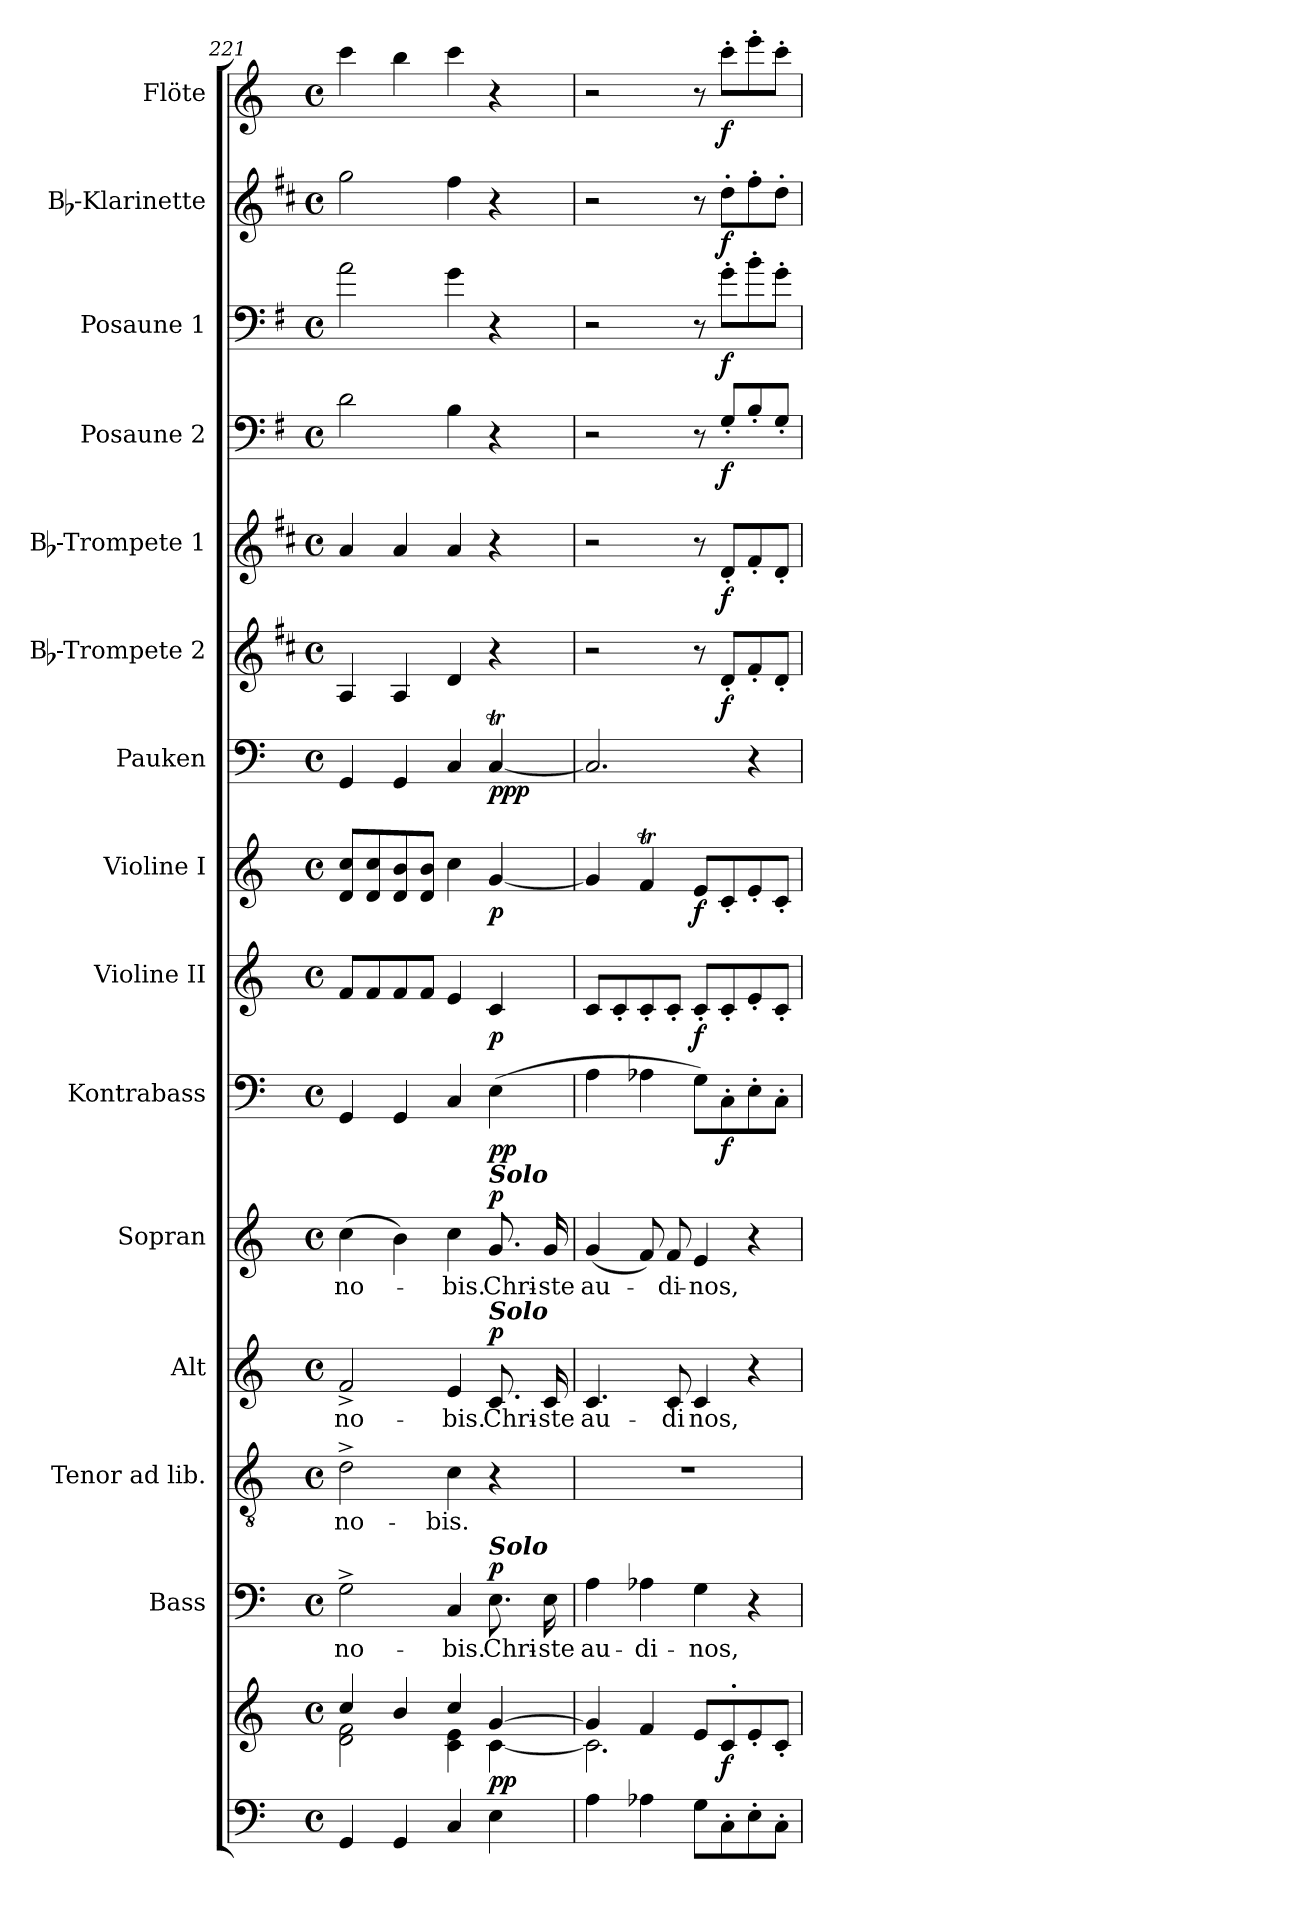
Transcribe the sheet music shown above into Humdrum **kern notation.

**kern	**kern	**dynam	**kern	**text	**dynam	**kern	**text	**kern	**text	**dynam	**kern	**text	**dynam	**kern	**dynam	**kern	**dynam	**kern	**dynam	**kern	**dynam	**kern	**dynam	**kern	**dynam	**kern	**dynam	**kern	**dynam	**kern	**dynam	**kern	**dynam
*part15	*part15	*part15	*part14	*part14	*part14	*part13	*part13	*part12	*part12	*part12	*part11	*part11	*part11	*part10	*part10	*part9	*part9	*part8	*part8	*part7	*part7	*part6	*part6	*part5	*part5	*part4	*part4	*part3	*part3	*part2	*part2	*part1	*part1
*staff16	*staff15	*staff15/16	*staff14	*staff14	*staff14	*staff13	*staff13	*staff12	*staff12	*staff12	*staff11	*staff11	*staff11	*staff10	*staff10	*staff9	*staff9	*staff8	*staff8	*staff7	*staff7	*staff6	*staff6	*staff5	*staff5	*staff4	*staff4	*staff3	*staff3	*staff2	*staff2	*staff1	*staff1
*	*	*	*I"Bass	*	*	*I"Tenor ad lib.	*	*I"Alt	*	*	*I"Sopran	*	*	*I"Kontrabass	*	*I"Violine II	*	*I"Violine I	*	*I"Pauken	*	*I"Bb-Trompete 2	*	*I"Bb-Trompete 1	*	*I"Posaune 2	*	*I"Posaune 1	*	*I"Bb-Klarinette	*	*I"Flöte	*
*	*	*	*I'B.	*	*	*I'T.	*	*I'A.	*	*	*I'S.	*	*	*I'Kb.	*	*I'Vl. II	*	*I'Vl. I	*	*I'Pk.	*	*I'Bb Trp. 2	*	*I'Bb Trp. 1	*	*I'Pos. 2	*	*I'Pos. 1	*	*I'Bb Kl.	*	*I'Fl.	*
!!LO:PB:g=z
*clefF4	*clefG2	*	*clefF4	*	*	*clefGv2	*	*clefG2	*	*	*clefG2	*	*	*clefF4	*	*clefG2	*	*clefG2	*	*clefF4	*	*clefG2	*	*clefG2	*	*clefF4	*	*clefF4	*	*clefG2	*	*clefG2	*
*	*	*	*	*	*	*	*	*	*	*	*	*	*	*ITrd7c12	*	*	*	*	*	*	*	*ITrd1c2	*	*ITrd1c2	*	*ITrd4c7	*	*ITrd4c7	*	*ITrd1c2	*	*	*
*k[]	*k[]	*	*k[]	*	*	*k[]	*	*k[]	*	*	*k[]	*	*	*k[]	*	*k[]	*	*k[]	*	*k[]	*	*k[]	*	*k[]	*	*k[]	*	*k[]	*	*k[]	*	*k[]	*
*C:	*C:	*	*C:	*	*	*C:	*	*C:	*	*	*C:	*	*	*C:	*	*C:	*	*C:	*	*C:	*	*C:	*	*C:	*	*C:	*	*C:	*	*C:	*	*C:	*
*M4/4	*M4/4	*	*M4/4	*	*	*M4/4	*	*M4/4	*	*	*M4/4	*	*	*M4/4	*	*M4/4	*	*M4/4	*	*M4/4	*	*M4/4	*	*M4/4	*	*M4/4	*	*M4/4	*	*M4/4	*	*M4/4	*
*met(c)	*met(c)	*	*met(c)	*	*	*met(c)	*	*met(c)	*	*	*met(c)	*	*	*met(c)	*	*met(c)	*	*met(c)	*	*met(c)	*	*met(c)	*	*met(c)	*	*met(c)	*	*met(c)	*	*met(c)	*	*met(c)	*
=221	=221	=221	=221	=221	=221	=221	=221	=221	=221	=221	=221	=221	=221	=221	=221	=221	=221	=221	=221	=221	=221	=221	=221	=221	=221	=221	=221	=221	=221	=221	=221	=221	=221
*	*^	*	*	*	*	*	*	*	*	*	*	*	*	*	*	*	*	*	*	*	*	*	*	*	*	*	*	*	*	*	*	*	*
!	!	!	!	!	!LO:LY:b	!	!	!LO:LY:b	!	!LO:LY:b	!	!	!LO:LY:b	!	!	!	!	!	!	!	!	!	!	!	!	!	!	!	!	!	!	!	!	!
4GG/	4cc/	2d\ 2f\	.	2G^>\	no-	.	2d^>\	no-	2f^>/	no-	.	(>4cc\	no-	.	4GGG/	.	8f/L	.	8d/ 8cc/L	.	4GG/	.	4G/	.	4g/	.	2G\	.	2d\	.	2ff\	.	4ccc\	.
.	.	.	.	.	.	.	.	.	.	.	.	.	.	.	.	.	8f/	.	8d/ 8cc/	.	.	.	.	.	.	.	.	.	.	.	.	.	.	.
4GG/	4b/	.	.	.	.	.	.	.	.	.	.	4b\)	.	.	4GGG/	.	8f/	.	8d/ 8b/	.	4GG/	.	4G/	.	4g/	.	.	.	.	.	.	.	4bb\	.
.	.	.	.	.	.	.	.	.	.	.	.	.	.	.	.	.	8f/J	.	8d/ 8b/J	.	.	.	.	.	.	.	.	.	.	.	.	.	.	.
!	!	!	!	!	!LO:LY:b	!	!	!LO:LY:b	!	!LO:LY:b	!	!	!LO:LY:b	!	!	!	!	!	!	!	!	!	!	!	!	!	!	!	!	!	!	!	!	!
4C/	4cc/	4c\ 4e\	.	4C/	-bis.	.	4c\	-bis.	4e/	-bis.	.	4cc\	-bis.	.	4CC/	.	4e/	.	4cc\	.	4C/	.	4c/	.	4g/	.	4E\	.	4c\	.	4ee\	.	4ccc\	.
!	!	!	!	!	!	!	!	!	!	!	!	!LO:TX:a:Bi:t=Solo	!	!	!	!	!	!	!	!	!	!	!	!	!	!	!	!	!	!	!	!	!	!
!	!	!	!	!	!	!	!	!	!LO:TX:a:Bi:t=Solo	!	!	!	!	!	!	!	!	!	!	!	!	!	!	!	!	!	!	!	!	!	!	!	!	!
!	!	!	!	!LO:TX:a:Bi:t=Solo	!	!	!	!	!	!	!	!	!	!	!	!	!	!	!	!	!	!	!	!	!	!	!	!	!	!	!	!	!	!
!	!	!	!LO:DY:b	!	!LO:LY:b	!LO:DY:a	!	!	!	!LO:LY:b	!LO:DY:a	!	!LO:LY:b	!LO:DY:a	!	!LO:DY:b	!	!LO:DY:b	!	!LO:DY:b	!	!LO:DY:b	!	!	!	!	!	!	!	!	!	!	!	!
4E\	[>4g/	[<4c\	pp	8.E\	Chri-	p	4r	.	8.c/	Chri-	p	8.g/	Chri-	p	(>4EE\	pp	4c/	p	[4g/	p	[4CT/	ppp	4r	.	4r	.	4r	.	4r	.	4r	.	4r	.
!	!	!	!	!	!LO:LY:b	!	!	!	!	!LO:LY:b	!	!	!LO:LY:b	!	!	!	!	!	!	!	!	!	!	!	!	!	!	!	!	!	!	!	!	!
.	.	.	.	16E\	-ste	.	.	.	16c/	-ste	.	16g/	-ste	.	.	.	.	.	.	.	.	.	.	.	.	.	.	.	.	.	.	.	.	.
=222	=222	=222	=222	=222	=222	=222	=222	=222	=222	=222	=222	=222	=222	=222	=222	=222	=222	=222	=222	=222	=222	=222	=222	=222	=222	=222	=222	=222	=222	=222	=222	=222	=222	=222
!	!	!	!	!	!LO:LY:b	!	!	!	!	!LO:LY:b	!	!	!LO:LY:b	!	!	!	!	!	!	!	!	!	!	!	!	!	!	!	!	!	!	!	!	!
4A\	4g/]	2.c\]	.	4A\	au-	.	1r	.	4.c/	au-	.	(<4g/	au-	.	4AA\	.	8c/L	.	4g/]	.	2.C/]	.	2r	.	2r	.	2r	.	2r	.	2r	.	2r	.
.	.	.	.	.	.	.	.	.	.	.	.	.	.	.	.	.	8c'</	.	.	.	.	.	.	.	.	.	.	.	.	.	.	.	.	.
!	!	!	!	!	!LO:LY:b	!	!	!	!	!	!	!	!	!	!	!	!	!	!	!	!	!	!	!	!	!	!	!	!	!	!	!	!	!
4A-X\	4f/	.	.	4A-X\	-di-	.	.	.	.	.	.	8f/)	.	.	4AA-X\	.	8c'</	.	4fT/	.	.	.	.	.	.	.	.	.	.	.	.	.	.	.
!	!	!	!	!	!	!	!	!	!	!LO:LY:b	!	!	!LO:LY:b	!	!	!	!	!	!	!	!	!	!	!	!	!	!	!	!	!	!	!	!	!
.	.	.	.	.	.	.	.	.	8c/	-di	.	8f/	-di-	.	.	.	8c'</J	.	.	.	.	.	.	.	.	.	.	.	.	.	.	.	.	.
!	!	!	!	!	!LO:LY:b	!	!	!	!	!LO:LY:b	!	!	!LO:LY:b	!	!	!	!	!LO:DY:b	!	!LO:DY:b	!	!	!	!	!	!	!	!	!	!	!	!	!	!
8G\L	8e/L	.	.	4G\	-nos,	.	.	.	4c/	nos,	.	4e/	-nos,	.	8GG\L)	.	8c'</L	f	8e/L	f	.	.	8r	.	8r	.	8r	.	8r	.	8r	.	8r	.
!	!	!	!LO:DY:b	!	!	!	!	!	!	!	!	!	!	!	!	!LO:DY:b	!	!	!	!	!	!	!	!LO:DY:b	!	!LO:DY:b	!	!LO:DY:b	!	!LO:DY:b	!	!LO:DY:b	!	!LO:DY:b
8C'>\	8c'</	.	f	.	.	.	.	.	.	.	.	.	.	.	8CC'>\	f	8c'</	.	8c'</	.	.	.	8c'</L	f	8c'</L	f	8C'</L	f	8c'>\L	f	8cc'>\L	f	8ccc'>\L	f
8E'>\	8e'</	4ryy	.	4r	.	.	.	.	4r	.	.	4r	.	.	8EE'>\	.	8e'</	.	8e'</	.	4r	.	8e'</	.	8e'</	.	8E'</	.	8e'>\	.	8ee'>\	.	8eee'>\	.
8C'>\J	8c'</J	.	.	.	.	.	.	.	.	.	.	.	.	.	8CC'>\J	.	8c'</J	.	8c'</J	.	.	.	8c'</J	.	8c'</J	.	8C'</J	.	8c'>\J	.	8cc'>\J	.	8ccc'>\J	.
*	*v	*v	*	*	*	*	*	*	*	*	*	*	*	*	*	*	*	*	*	*	*	*	*	*	*	*	*	*	*	*	*	*	*	*
=	=	=	=	=	=	=	=	=	=	=	=	=	=	=	=	=	=	=	=	=	=	=	=	=	=	=	=	=	=	=	=	=	=
*-	*-	*-	*-	*-	*-	*-	*-	*-	*-	*-	*-	*-	*-	*-	*-	*-	*-	*-	*-	*-	*-	*-	*-	*-	*-	*-	*-	*-	*-	*-	*-	*-	*-
